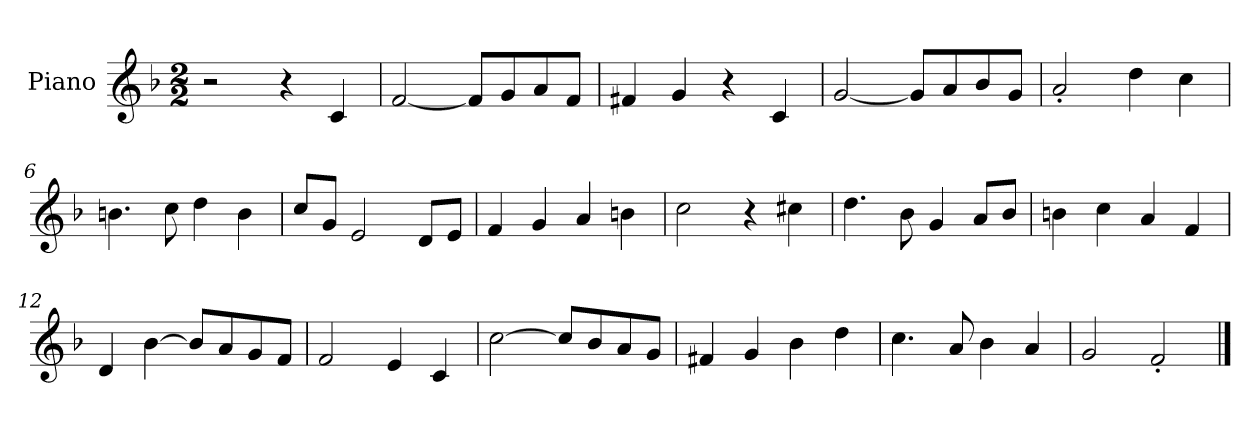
**kern
*part1
*staff1
*I"Piano
*I'Pno.
*clefG2
*k[b-]
*M2/2
*MM120
=1
2r
4r
4c/
=2
[2f/
8f/L]
8g/
8a/
8f/J
=3
4f#X/
4g/
4r
4c/
=4
[2g/
8g/L]
8a/
8b-/
8g/J
=5
2a'/
4dd\
4cc\
=6
4.bn\
8cc\
4dd\
4b\
=7
8cc/L
8g/J
2e/
8d/L
8e/J
=8
4f/
4g/
4a/
4bn\
=9
2cc\
4r
4cc#X\
!!LO:LB:g=z
=10
4.dd\
8b-\
4g/
8a/L
8b-/J
=11
4bn\
4cc\
4a/
4f/
=12
4d/
[4b-\
8b-/L]
8a/
8g/
8f/J
=13
2f/
4e/
4c/
=14
[2cc\
8cc/L]
8b-/
8a/
8g/J
=15
4f#X/
4g/
4b-\
4dd\
=16
4.cc\
8a/
4b-\
4a/
=17
2g/
2f'/
==
*-
